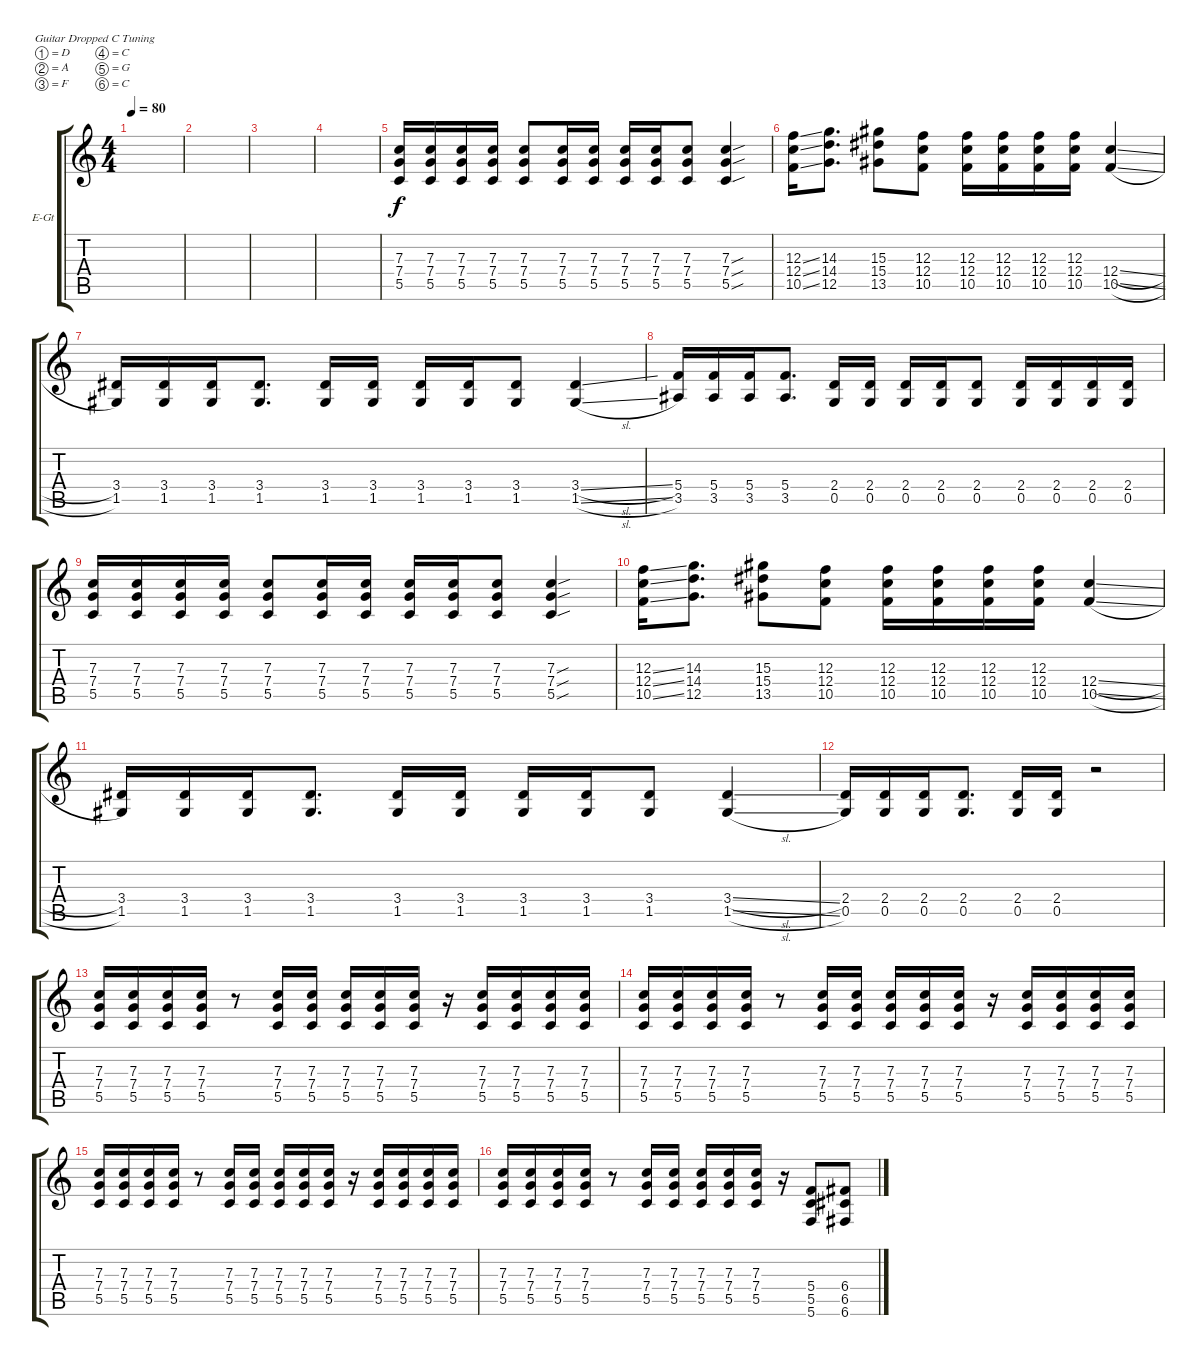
\bracketExtendMode groupsimilarinstruments
\firstSystemTrackNameOrientation horizontal
\otherSystemsTrackNameOrientation horizontal
\track ("Electric Guitar" "E-Gt") {instrument overdrivenguitar}
\staff {score tabs}
\tuning (D4 A3 F3 C3 G2 C2)
\ts (4 4)
\tempo 80
\clef g2
\scale
0.333333
\ks c
|
\scale
0.333333 |
\scale
0.333333 |
\scale
0.333333 |
\scale
0.333333 (7.3 7.4 5.5).16 (7.3 7.4 5.5).16 (7.3 7.4 5.5).16 (7.3 7.4 5.5).16 (5.5 7.4 7.3).8 (7.3 7.4 5.5).16 (7.3 7.4 5.5).16 (7.3 7.4 5.5).16 (7.3 7.4 5.5).16 (7.3 7.4 5.5).8 (7.3{sou} 7.4{sou} 5.5{sou}).4 |
\scale
0.333333 (12.4{ss} 10.5{ss} 12.3{ss}).16 (14.4 12.5 14.3).8{d} (15.4 13.5 15.3).8 (10.5 12.4 12.3).8 (12.4 10.5 12.3).16 (12.4 10.5 12.3).16 (12.4 10.5 12.3).16 (12.4 10.5 12.3).16 (12.4{sl} 10.5{sl}).4 |
\scale
0.333333 (3.4 1.5).16 (3.4 1.5).16 (3.4 1.5).16 (3.4 1.5).8{d} (3.4 1.5).16 (3.4 1.5).16 (3.4 1.5).16 (3.4 1.5).16 (3.4 1.5).8 (3.4{sl} 1.5{sl}).4 |
\scale
0.333333 (5.4 3.5).16 (5.4 3.5).16 (5.4 3.5).16 (5.4 3.5).8{d} (0.5 2.4).16 (0.5 2.4).16 (0.5 2.4).16 (0.5 2.4).16 (0.5 2.4).8 (2.4 0.5).16 (2.4 0.5).16 (2.4 0.5).16 (2.4 0.5).16 |
\scale
0.333333 (7.3 7.4 5.5).16 (7.3 7.4 5.5).16 (7.3 7.4 5.5).16 (7.3 7.4 5.5).16 (5.5 7.4 7.3).8 (7.3 7.4 5.5).16 (7.3 7.4 5.5).16 (7.3 7.4 5.5).16 (7.3 7.4 5.5).16 (7.3 7.4 5.5).8 (7.3{sou} 7.4{sou} 5.5{sou}).4 |
\scale
0.333333 (12.4{ss} 10.5{ss} 12.3{ss}).16 (14.4 12.5 14.3).8{d} (15.4 13.5 15.3).8 (10.5 12.4 12.3).8 (12.4 10.5 12.3).16 (12.4 10.5 12.3).16 (12.4 10.5 12.3).16 (12.4 10.5 12.3).16 (12.4{sl} 10.5{sl}).4 |
\scale
0.333333 (3.4 1.5).16 (3.4 1.5).16 (3.4 1.5).16 (3.4 1.5).8{d} (3.4 1.5).16 (3.4 1.5).16 (3.4 1.5).16 (3.4 1.5).16 (3.4 1.5).8 (3.4{sl} 1.5{sl}).4 |
\scale
0.333333 (2.4 0.5).16 (2.4 0.5).16 (2.4 0.5).16 (2.4 0.5).8{d} (2.4 0.5).16 (2.4 0.5).16 r.2 |
\scale
0.333333 (7.3 7.4 5.5).16 (7.3 7.4 5.5).16 (7.3 7.4 5.5).16 (7.3 7.4 5.5).16 r.8 (7.3 7.4 5.5).16 (7.3 7.4 5.5).16 (7.3 7.4 5.5).16 (7.3 7.4 5.5).16 (7.3 7.4 5.5).16 r.16 (7.3 7.4 5.5).16 (7.3 7.4 5.5).16 (7.3 7.4 5.5).16 (7.3 7.4 5.5).16 |
\scale
0.333333 (7.3 7.4 5.5).16 (7.3 7.4 5.5).16 (7.3 7.4 5.5).16 (7.3 7.4 5.5).16 r.8 (7.3 7.4 5.5).16 (7.3 7.4 5.5).16 (7.3 7.4 5.5).16 (7.3 7.4 5.5).16 (7.3 7.4 5.5).16 r.16 (7.3 7.4 5.5).16 (7.3 7.4 5.5).16 (7.3 7.4 5.5).16 (7.3 7.4 5.5).16 |
\scale
0.333333 (7.3 7.4 5.5).16 (7.3 7.4 5.5).16 (7.3 7.4 5.5).16 (7.3 7.4 5.5).16 r.8 (7.3 7.4 5.5).16 (7.3 7.4 5.5).16 (7.3 7.4 5.5).16 (7.3 7.4 5.5).16 (7.3 7.4 5.5).16 r.16 (7.3 7.4 5.5).16 (7.3 7.4 5.5).16 (7.3 7.4 5.5).16 (7.3 7.4 5.5).16 |
\scale
0.333333 (7.3 7.4 5.5).16 (7.3 7.4 5.5).16 (7.3 7.4 5.5).16 (7.3 7.4 5.5).16 r.8 (7.3 7.4 5.5).16 (7.3 7.4 5.5).16 (7.3 7.4 5.5).16 (7.3 7.4 5.5).16 (7.3 7.4 5.5).16 r.16 (5.4 5.5 5.6).8 (6.4 6.5 6.6).8
